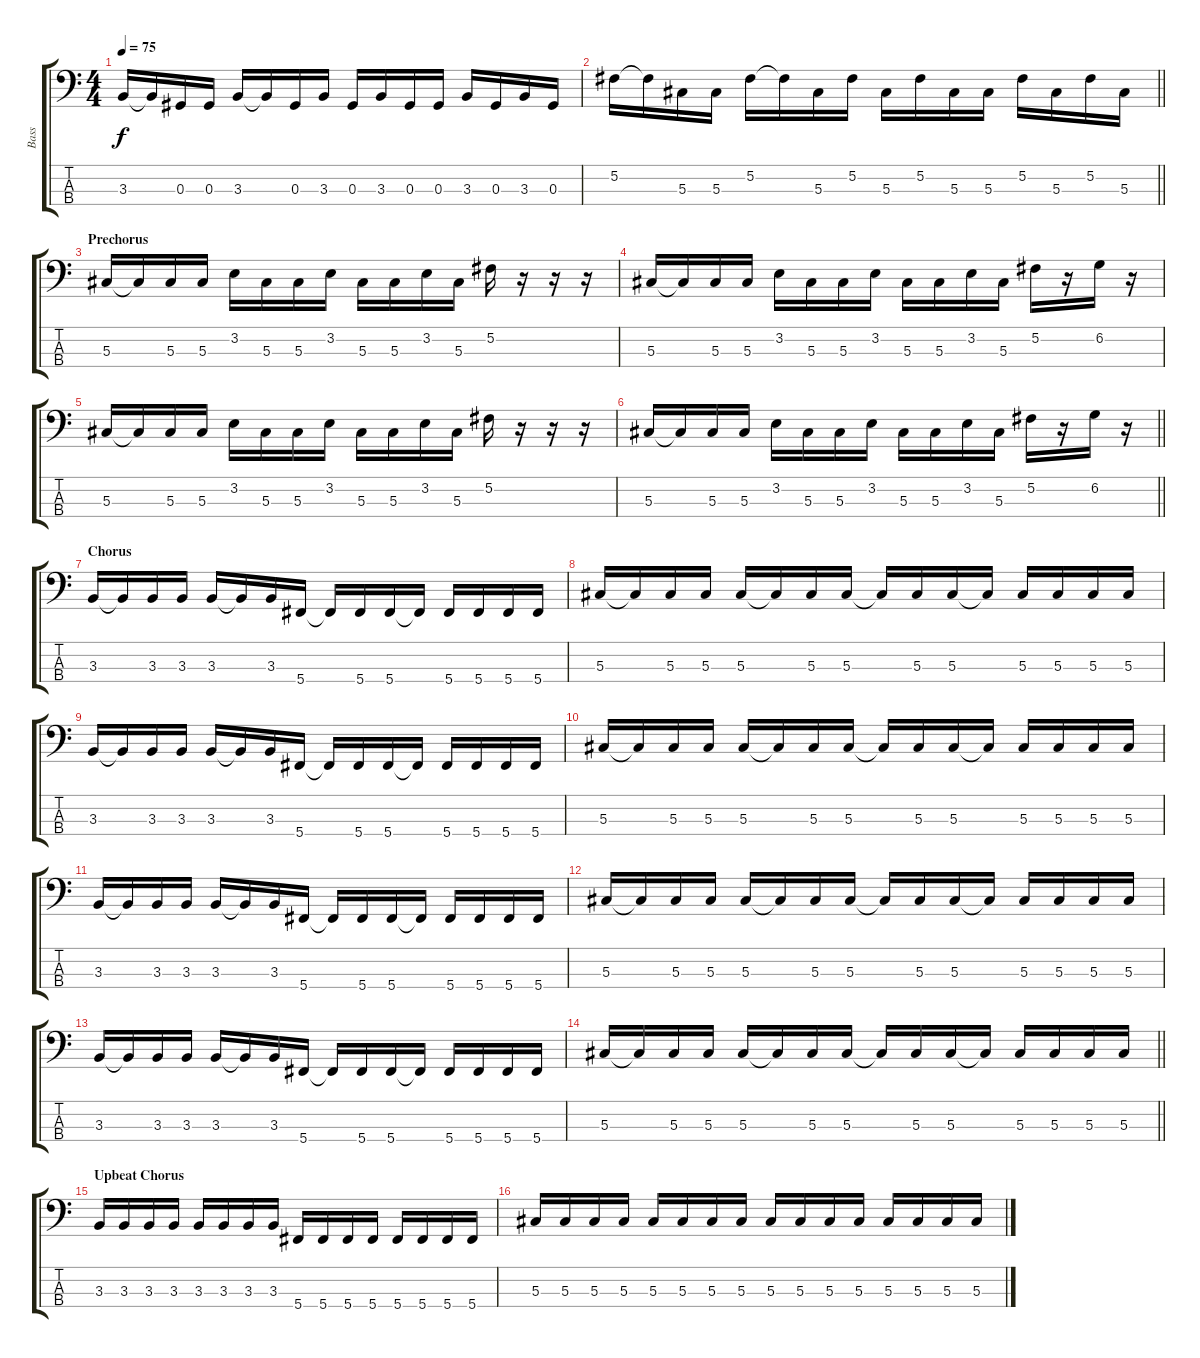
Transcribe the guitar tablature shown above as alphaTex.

\track ("Bass" "Bass") {instrument electricbassfinger}
\staff {score tabs}
\tuning (Gb2 Db2 Ab1 Db1) {hide}
\ts (4 4)
\tempo 75
\clef f4
\ks c
3.3.16{dy f} 3.3{t}.16 0.3.16 0.3.16 3.3.16 3.3{t}.16 0.3.16 3.3.16 0.3.16 3.3.16 0.3.16 0.3.16 3.3.16 0.3.16 3.3.16 0.3.16 |
\barLineRight lightlight
5.2.16 5.2{t}.16 5.3.16 5.3.16 5.2.16 5.2{t}.16 5.3.16 5.2.16 5.3.16 5.2.16 5.3.16 5.3.16 5.2.16 5.3.16 5.2.16 5.3.16 |
\section ("" "Prechorus")
5.3.16 5.3{t}.16 5.3.16 5.3.16 3.2.16 5.3.16 5.3.16 3.2.16 5.3.16 5.3.16 3.2.16 5.3.16 5.2.16 r.16 r.16 r.16 |
5.3.16 5.3{t}.16 5.3.16 5.3.16 3.2.16 5.3.16 5.3.16 3.2.16 5.3.16 5.3.16 3.2.16 5.3.16 5.2.16 r.16 6.2.16 r.16 |
5.3.16 5.3{t}.16 5.3.16 5.3.16 3.2.16 5.3.16 5.3.16 3.2.16 5.3.16 5.3.16 3.2.16 5.3.16 5.2.16 r.16 r.16 r.16 |
\barLineRight lightlight
5.3.16 5.3{t}.16 5.3.16 5.3.16 3.2.16 5.3.16 5.3.16 3.2.16 5.3.16 5.3.16 3.2.16 5.3.16 5.2.16 r.16 6.2.16 r.16 |
\section ("" "Chorus")
3.3.16 3.3{t}.16 3.3.16 3.3.16 3.3.16 3.3{t}.16 3.3.16 5.4.16 5.4{t}.16 5.4.16 5.4.16 5.4{t}.16 5.4.16 5.4.16 5.4.16 5.4.16 |
5.3.16 5.3{t}.16 5.3.16 5.3.16 5.3.16 5.3{t}.16 5.3.16 5.3.16 5.3{t}.16 5.3.16 5.3.16 5.3{t}.16 5.3.16 5.3.16 5.3.16 5.3.16 |
3.3.16 3.3{t}.16 3.3.16 3.3.16 3.3.16 3.3{t}.16 3.3.16 5.4.16 5.4{t}.16 5.4.16 5.4.16 5.4{t}.16 5.4.16 5.4.16 5.4.16 5.4.16 |
5.3.16 5.3{t}.16 5.3.16 5.3.16 5.3.16 5.3{t}.16 5.3.16 5.3.16 5.3{t}.16 5.3.16 5.3.16 5.3{t}.16 5.3.16 5.3.16 5.3.16 5.3.16 |
3.3.16 3.3{t}.16 3.3.16 3.3.16 3.3.16 3.3{t}.16 3.3.16 5.4.16 5.4{t}.16 5.4.16 5.4.16 5.4{t}.16 5.4.16 5.4.16 5.4.16 5.4.16 |
5.3.16 5.3{t}.16 5.3.16 5.3.16 5.3.16 5.3{t}.16 5.3.16 5.3.16 5.3{t}.16 5.3.16 5.3.16 5.3{t}.16 5.3.16 5.3.16 5.3.16 5.3.16 |
3.3.16 3.3{t}.16 3.3.16 3.3.16 3.3.16 3.3{t}.16 3.3.16 5.4.16 5.4{t}.16 5.4.16 5.4.16 5.4{t}.16 5.4.16 5.4.16 5.4.16 5.4.16 |
\barLineRight lightlight
5.3.16 5.3{t}.16 5.3.16 5.3.16 5.3.16 5.3{t}.16 5.3.16 5.3.16 5.3{t}.16 5.3.16 5.3.16 5.3{t}.16 5.3.16 5.3.16 5.3.16 5.3.16 |
\section ("" "Upbeat Chorus")
3.3.16 3.3.16 3.3.16 3.3.16 3.3.16 3.3.16 3.3.16 3.3.16 5.4.16 5.4.16 5.4.16 5.4.16 5.4.16 5.4.16 5.4.16 5.4.16 |
5.3.16 5.3.16 5.3.16 5.3.16 5.3.16 5.3.16 5.3.16 5.3.16 5.3.16 5.3.16 5.3.16 5.3.16 5.3.16 5.3.16 5.3.16 5.3.16
